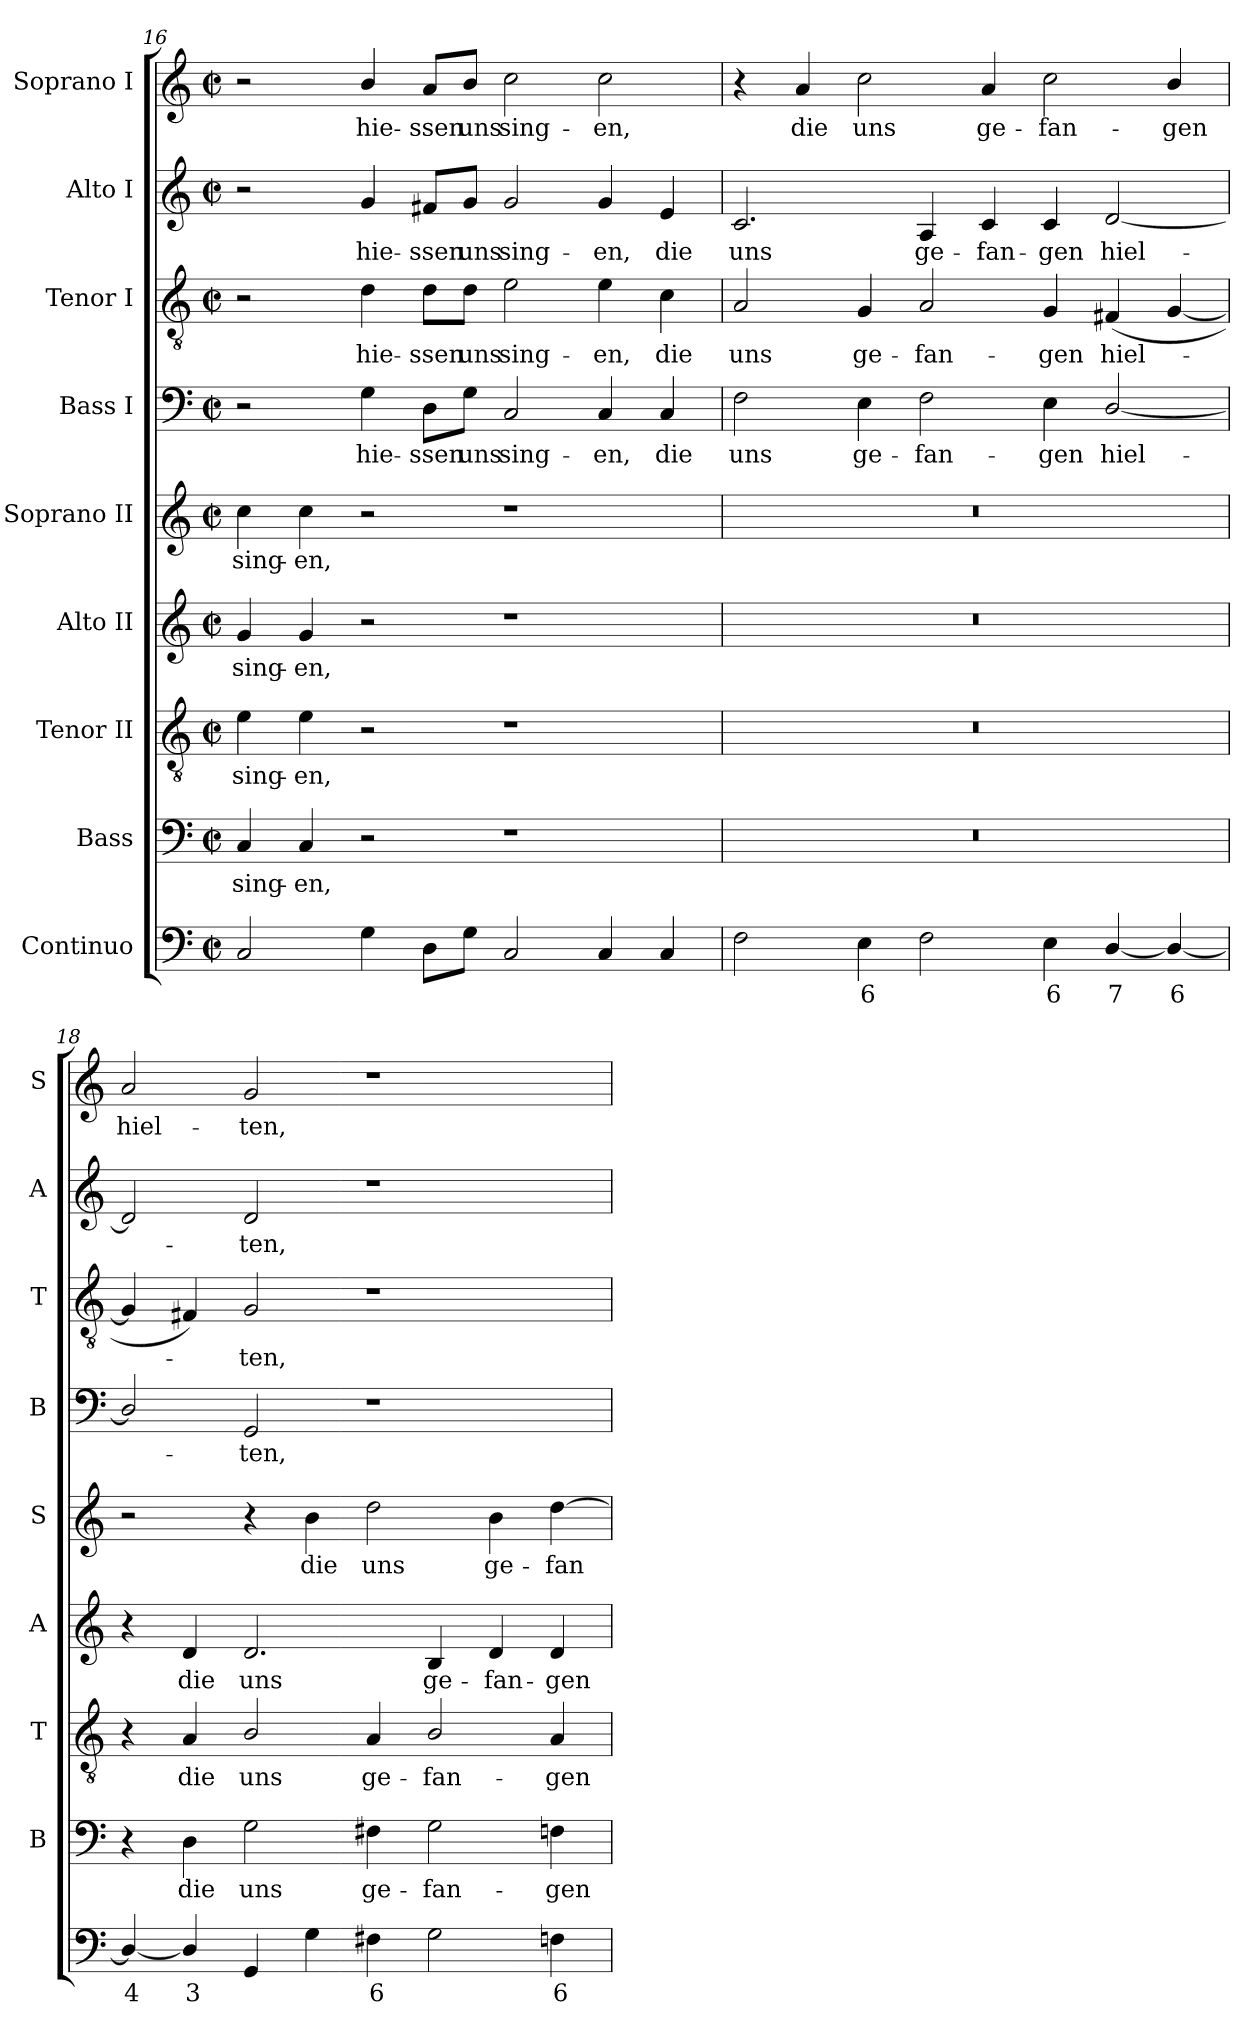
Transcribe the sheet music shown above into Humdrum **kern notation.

**kern	**text	**kern	**text	**kern	**text	**kern	**text	**kern	**text	**kern	**text	**kern	**text	**kern	**text	**kern	**text
*part9	*part9	*part8	*part8	*part7	*part7	*part6	*part6	*part5	*part5	*part4	*part4	*part3	*part3	*part2	*part2	*part1	*part1
*staff9	*staff9	*staff8	*staff8	*staff7	*staff7	*staff6	*staff6	*staff5	*staff5	*staff4	*staff4	*staff3	*staff3	*staff2	*staff2	*staff1	*staff1
*I"Continuo	*	*I"Bass	*	*I"Tenor II	*	*I"Alto II	*	*I"Soprano II	*	*I"Bass I	*	*I"Tenor I	*	*I"Alto I	*	*I"Soprano I	*
*	*	*I'B	*	*I'T	*	*I'A	*	*I'S	*	*I'B	*	*I'T	*	*I'A	*	*I'S	*
!!LO:LB:g=z
*clefF4	*	*clefF4	*	*clefGv2	*	*clefG2	*	*clefG2	*	*clefF4	*	*clefGv2	*	*clefG2	*	*clefG2	*
*k[]	*	*k[]	*	*k[]	*	*k[]	*	*k[]	*	*k[]	*	*k[]	*	*k[]	*	*k[]	*
*C:	*	*C:	*	*C:	*	*C:	*	*C:	*	*C:	*	*C:	*	*C:	*	*C:	*
*M4/2	*	*M4/2	*	*M4/2	*	*M4/2	*	*M4/2	*	*M4/2	*	*M4/2	*	*M4/2	*	*M4/2	*
*met(c|)	*	*met(c|)	*	*met(c|)	*	*met(c|)	*	*met(c|)	*	*met(c|)	*	*met(c|)	*	*met(c|)	*	*met(c|)	*
=16	=16	=16	=16	=16	=16	=16	=16	=16	=16	=16	=16	=16	=16	=16	=16	=16	=16
!	!	!	!LO:LY:b	!	!LO:LY:b	!	!LO:LY:b	!	!LO:LY:b	!	!	!	!	!	!	!	!
2C	.	4C	sing-	4e	sing-	4g	sing-	4cc	sing-	2r	.	2r	.	2r	.	2r	.
!	!	!	!LO:LY:b	!	!LO:LY:b	!	!LO:LY:b	!	!LO:LY:b	!	!	!	!	!	!	!	!
.	.	4C	-en,	4e	-en,	4g	-en,	4cc	-en,	.	.	.	.	.	.	.	.
!	!	!	!	!	!	!	!	!	!	!	!LO:LY:b	!	!LO:LY:b	!	!LO:LY:b	!	!LO:LY:b
4G	.	2r	.	2r	.	2r	.	2r	.	4G	hie-	4d	hie-	4g	hie-	4b/	hie-
!	!	!	!	!	!	!	!	!	!	!	!LO:LY:b	!	!LO:LY:b	!	!LO:LY:b	!	!LO:LY:b
8DL	.	.	.	.	.	.	.	.	.	8D\L	-ssen	8d\L	-ssen	8f#X/L	-ssen	8a/L	-ssen
!	!	!	!	!	!	!	!	!	!	!	!LO:LY:b	!	!LO:LY:b	!	!LO:LY:b	!	!LO:LY:b
8GJ	.	.	.	.	.	.	.	.	.	8G\J	uns	8d\J	uns	8g/J	uns	8b/J	uns
!	!	!	!	!	!	!	!	!	!	!	!LO:LY:b	!	!LO:LY:b	!	!LO:LY:b	!	!LO:LY:b
2C	.	1r	.	1r	.	1r	.	1r	.	2C	sing-	2e	sing-	2g	sing-	2cc	sing-
!	!	!	!	!	!	!	!	!	!	!	!LO:LY:b	!	!LO:LY:b	!	!LO:LY:b	!	!LO:LY:b
4C	.	.	.	.	.	.	.	.	.	4C	-en,	4e	-en,	4g	-en,	2cc	-en,
!	!	!	!	!	!	!	!	!	!	!	!LO:LY:b	!	!LO:LY:b	!	!LO:LY:b	!	!
4C	.	.	.	.	.	.	.	.	.	4C	die	4c	die	4e	die	.	.
=17	=17	=17	=17	=17	=17	=17	=17	=17	=17	=17	=17	=17	=17	=17	=17	=17	=17
!	!	!	!	!	!	!	!	!	!	!	!LO:LY:b	!	!LO:LY:b	!	!LO:LY:b	!	!
2F	.	0r	.	0r	.	0r	.	0r	.	2F	uns	2A	uns	2.c	uns	4r	.
!	!	!	!	!	!	!	!	!	!	!	!	!	!	!	!	!	!LO:LY:b
.	.	.	.	.	.	.	.	.	.	.	.	.	.	.	.	4a	die
!	!LO:LY:b	!	!	!	!	!	!	!	!	!	!LO:LY:b	!	!LO:LY:b	!	!	!	!LO:LY:b
4E	6	.	.	.	.	.	.	.	.	4E	ge-	4G	ge-	.	.	2cc	uns
!	!	!	!	!	!	!	!	!	!	!	!LO:LY:b	!	!LO:LY:b	!	!LO:LY:b	!	!
2F	.	.	.	.	.	.	.	.	.	2F	-fan-	2A	-fan-	4A	ge-	.	.
!	!	!	!	!	!	!	!	!	!	!	!	!	!	!	!LO:LY:b	!	!LO:LY:b
.	.	.	.	.	.	.	.	.	.	.	.	.	.	4c	-fan-	4a	ge-
!	!LO:LY:b	!	!	!	!	!	!	!	!	!	!LO:LY:b	!	!LO:LY:b	!	!LO:LY:b	!	!LO:LY:b
4E	6	.	.	.	.	.	.	.	.	4E	-gen	4G	-gen	4c	-gen	2cc	-fan-
!	!LO:LY:b	!	!	!	!	!	!	!	!	!	!LO:LY:b	!	!LO:LY:b	!	!LO:LY:b	!	!
[4D/	7	.	.	.	.	.	.	.	.	[2D/	hiel-	(<4F#X	hiel-	[2d	hiel-	.	.
!	!LO:LY:b	!	!	!	!	!	!	!	!	!	!	!	!	!	!	!	!LO:LY:b
4D/_	6	.	.	.	.	.	.	.	.	.	.	[4G	.	.	.	4b/	-gen
=18	=18	=18	=18	=18	=18	=18	=18	=18	=18	=18	=18	=18	=18	=18	=18	=18	=18
!	!LO:LY:b	!	!	!	!	!	!	!	!	!	!	!	!	!	!	!	!LO:LY:b
4D/_	4	4r	.	4r	.	4r	.	2r	.	2D/]	.	4G]	.	2d]	.	2a	hiel-
!	!LO:LY:b	!	!LO:LY:b	!	!LO:LY:b	!	!LO:LY:b	!	!	!	!	!	!	!	!	!	!
4D/]	3	4D	die	4A	die	4d	die	.	.	.	.	4F#X)	.	.	.	.	.
!	!	!	!LO:LY:b	!	!LO:LY:b	!	!LO:LY:b	!	!	!	!LO:LY:b	!	!LO:LY:b	!	!LO:LY:b	!	!LO:LY:b
4GG	.	2G	uns	2B/	uns	2.d	uns	4r	.	2GG	ten,	2G	ten,	2d	ten,	2g	-ten,
!	!	!	!	!	!	!	!	!	!LO:LY:b	!	!	!	!	!	!	!	!
4G	.	.	.	.	.	.	.	4b	die	.	.	.	.	.	.	.	.
!	!LO:LY:b	!	!LO:LY:b	!	!LO:LY:b	!	!	!	!LO:LY:b	!	!	!	!	!	!	!	!
4F#X	6	4F#X	ge-	4A	ge-	.	.	2dd	uns	1r	.	1r	.	1r	.	1r	.
!	!	!	!LO:LY:b	!	!LO:LY:b	!	!LO:LY:b	!	!	!	!	!	!	!	!	!	!
2G	.	2G	-fan-	2B/	-fan-	4B	ge-	.	.	.	.	.	.	.	.	.	.
!	!	!	!	!	!	!	!LO:LY:b	!	!LO:LY:b	!	!	!	!	!	!	!	!
.	.	.	.	.	.	4d	-fan-	4b	ge-	.	.	.	.	.	.	.	.
!	!LO:LY:b	!	!LO:LY:b	!	!LO:LY:b	!	!LO:LY:b	!	!LO:LY:b	!	!	!	!	!	!	!	!
4Fn	6	4Fn	-gen	4A	-gen	4d	-gen	[4dd	-fan-	.	.	.	.	.	.	.	.
=	=	=	=	=	=	=	=	=	=	=	=	=	=	=	=	=	=
*-	*-	*-	*-	*-	*-	*-	*-	*-	*-	*-	*-	*-	*-	*-	*-	*-	*-
